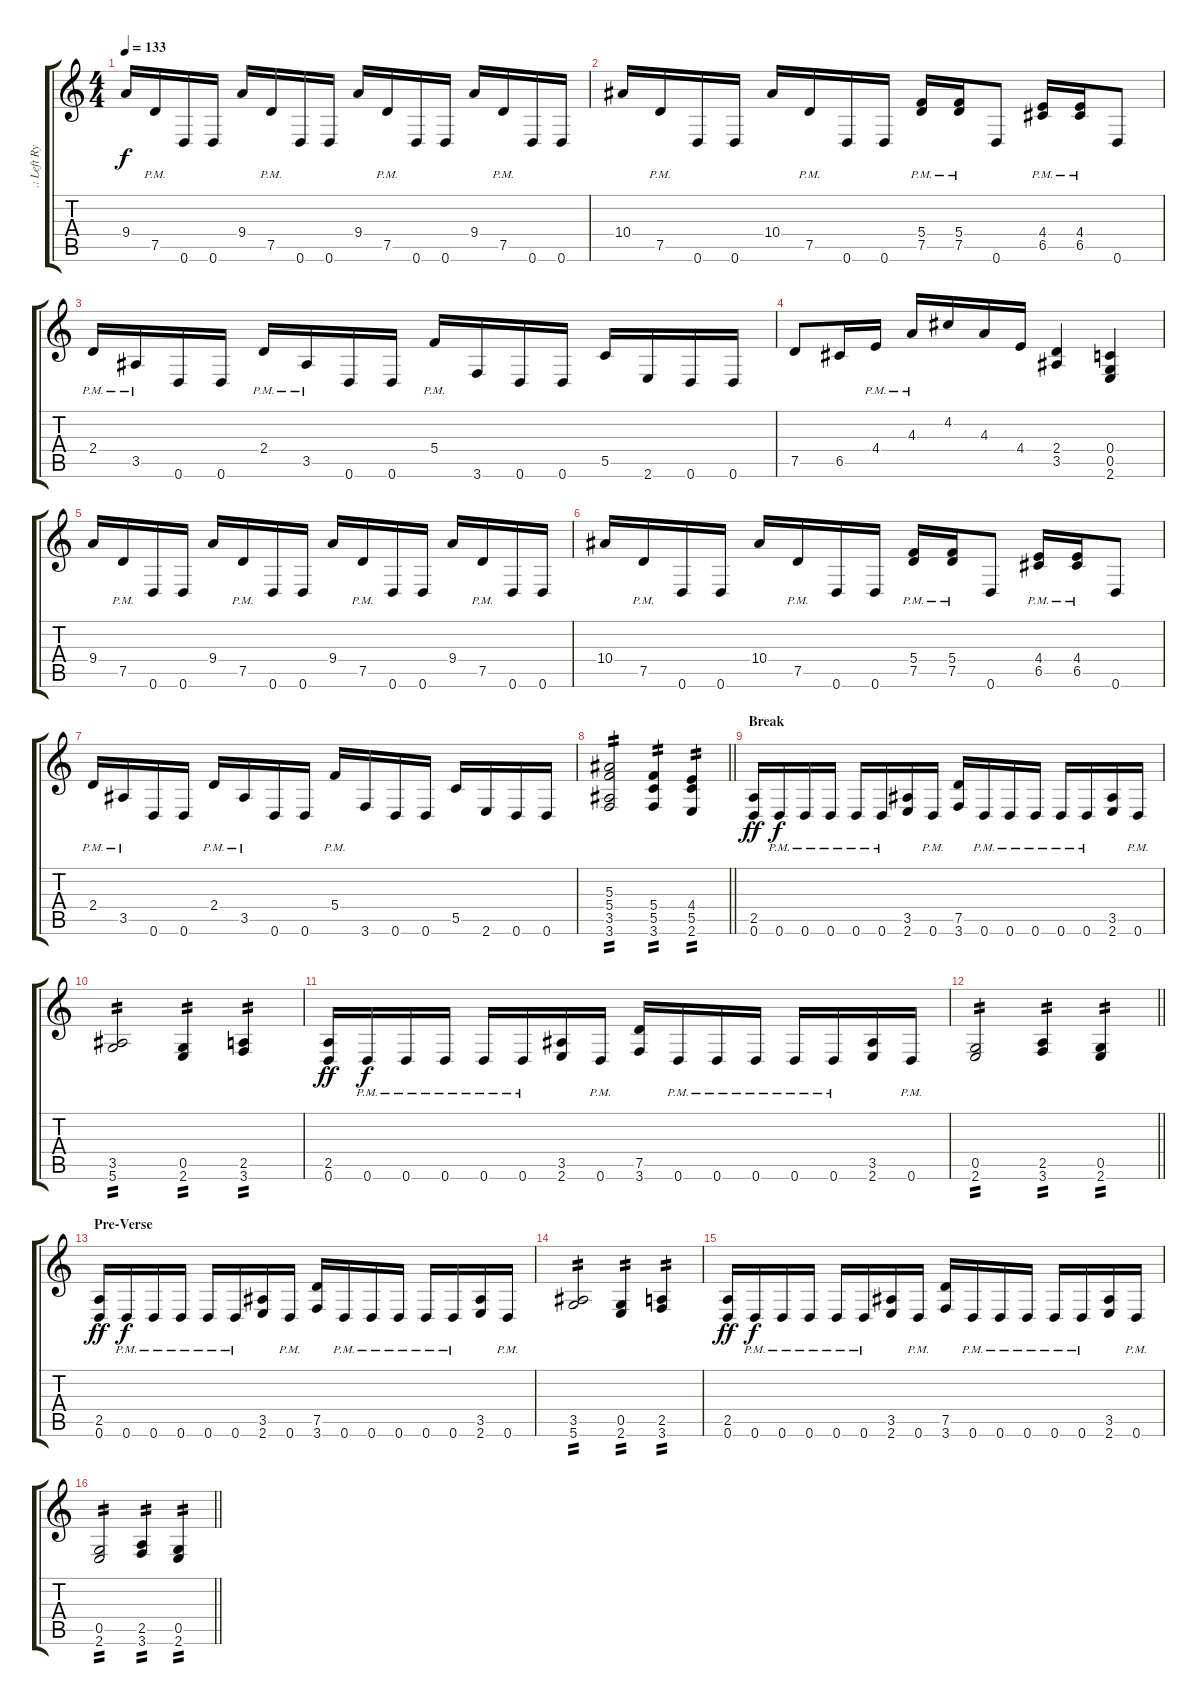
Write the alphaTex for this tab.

\track (".: Left Rythm Guitar :." ".: Left Ry") {instrument distortionguitar}
\staff {score tabs}
\tuning (D4 A3 F3 C3 G2 D2) {hide}
\ts (4 4)
\tempo 133
\clef g2
\ks c
9.4.16{dy f} 7.5{pm}.16 0.6.16 0.6.16 9.4.16 7.5{pm}.16 0.6.16 0.6.16 9.4.16 7.5{pm}.16 0.6.16 0.6.16 9.4.16 7.5{pm}.16 0.6.16 0.6.16 |
10.4.16 7.5{pm}.16 0.6.16 0.6.16 10.4.16 7.5{pm}.16 0.6.16 0.6.16 (5.4 7.5{pm}).16 (5.4 7.5{pm}).16 0.6.8 (4.4 6.5{pm}).16 (4.4 6.5{pm}).16 0.6.8 |
2.4{pm}.16 3.5{pm}.16 0.6.16 0.6.16 2.4{pm}.16 3.5{pm}.16 0.6.16 0.6.16 5.4{pm}.16 3.6.16 0.6.16 0.6.16 5.5.16 2.6.16 0.6.16 0.6.16 |
7.5.8 6.5.16 4.4{pm}.16 4.3{pm}.16 4.2.16 4.3.16 4.4.16 (2.4 3.5).4 (0.4 0.5 2.6).4 |
9.4.16 7.5{pm}.16 0.6.16 0.6.16 9.4.16 7.5{pm}.16 0.6.16 0.6.16 9.4.16 7.5{pm}.16 0.6.16 0.6.16 9.4.16 7.5{pm}.16 0.6.16 0.6.16 |
10.4.16 7.5{pm}.16 0.6.16 0.6.16 10.4.16 7.5{pm}.16 0.6.16 0.6.16 (5.4 7.5{pm}).16 (5.4 7.5{pm}).16 0.6.8 (4.4 6.5{pm}).16 (4.4 6.5{pm}).16 0.6.8 |
2.4{pm}.16 3.5{pm}.16 0.6.16 0.6.16 2.4{pm}.16 3.5{pm}.16 0.6.16 0.6.16 5.4{pm}.16 3.6.16 0.6.16 0.6.16 5.5.16 2.6.16 0.6.16 0.6.16 |
\barLineRight lightlight
(5.3 5.4 3.5 3.6).2{tp 2} (5.4 5.5 3.6).4{tp 2} (4.4 5.5 2.6).4{tp 2} |
\section ("" "Break")
(2.5 0.6).16{dy ff} 0.6{pm}.16{dy f} 0.6{pm}.16 0.6{pm}.16 0.6{pm}.16 0.6{pm}.16 (3.5 2.6).16 0.6{pm}.16 (7.5 3.6).16 0.6{pm}.16 0.6{pm}.16 0.6{pm}.16 0.6{pm}.16 0.6{pm}.16 (3.5 2.6).16 0.6{pm}.16 |
(3.5 5.6).2{tp 2} (0.5 2.6).4{tp 2} (2.5 3.6).4{tp 2} |
(2.5 0.6).16{dy ff} 0.6{pm}.16{dy f} 0.6{pm}.16 0.6{pm}.16 0.6{pm}.16 0.6{pm}.16 (3.5 2.6).16 0.6{pm}.16 (7.5 3.6).16 0.6{pm}.16 0.6{pm}.16 0.6{pm}.16 0.6{pm}.16 0.6{pm}.16 (3.5 2.6).16 0.6{pm}.16 |
\barLineRight lightlight
(0.5 2.6).2{tp 2} (2.5 3.6).4{tp 2} (0.5 2.6).4{tp 2} |
\section ("" "Pre-Verse")
(2.5 0.6).16{dy ff} 0.6{pm}.16{dy f} 0.6{pm}.16 0.6{pm}.16 0.6{pm}.16 0.6{pm}.16 (3.5 2.6).16 0.6{pm}.16 (7.5 3.6).16 0.6{pm}.16 0.6{pm}.16 0.6{pm}.16 0.6{pm}.16 0.6{pm}.16 (3.5 2.6).16 0.6{pm}.16 |
(3.5 5.6).2{tp 2} (0.5 2.6).4{tp 2} (2.5 3.6).4{tp 2} |
(2.5 0.6).16{dy ff} 0.6{pm}.16{dy f} 0.6{pm}.16 0.6{pm}.16 0.6{pm}.16 0.6{pm}.16 (3.5 2.6).16 0.6{pm}.16 (7.5 3.6).16 0.6{pm}.16 0.6{pm}.16 0.6{pm}.16 0.6{pm}.16 0.6{pm}.16 (3.5 2.6).16 0.6{pm}.16 |
\barLineRight lightlight
(0.5 2.6).2{tp 2} (2.5 3.6).4{tp 2} (0.5 2.6).4{tp 2}
